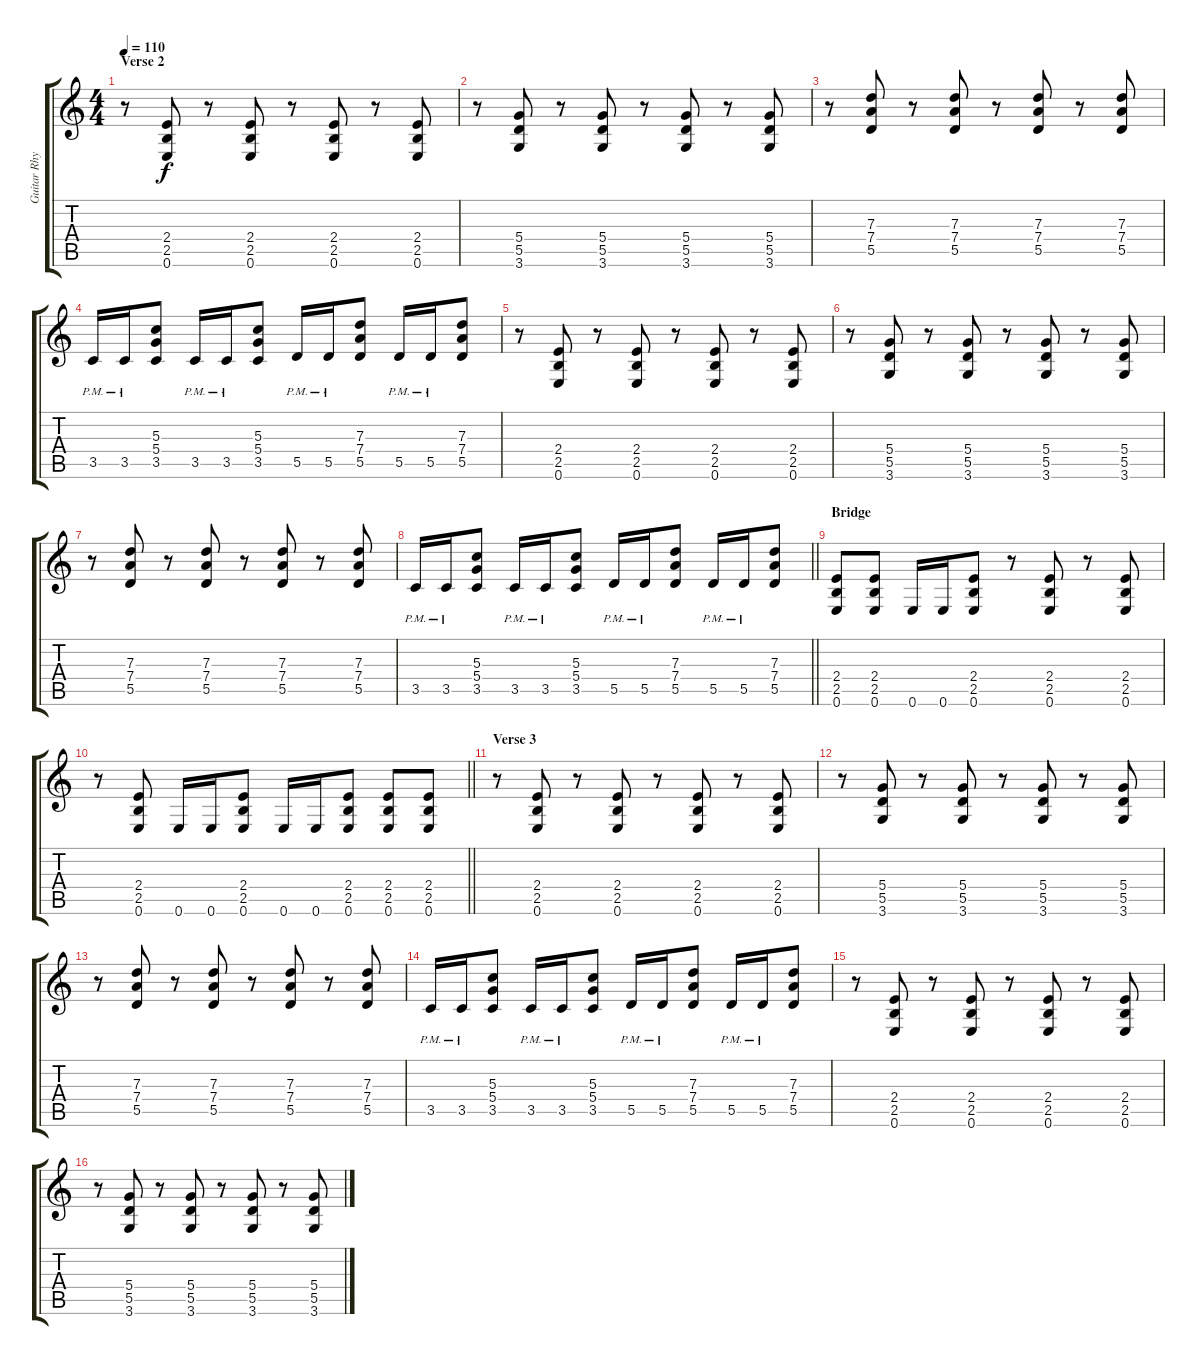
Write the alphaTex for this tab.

\track ("Guitar Rhythm1" "Guitar Rhy") {instrument distortionguitar}
\staff {score tabs}
\tuning (E4 B3 G3 D3 A2 E2) {hide}
\ts (4 4)
\section ("" "Verse 2")
\tempo 110
\clef g2
\ks c
r.8{dy f} (2.4 2.5 0.6).8 r.8 (2.4 2.5 0.6).8 r.8 (2.4 2.5 0.6).8 r.8 (2.4 2.5 0.6).8 |
r.8 (5.4 5.5 3.6).8 r.8 (5.4 5.5 3.6).8 r.8 (5.4 5.5 3.6).8 r.8 (5.4 5.5 3.6).8 |
r.8 (7.3 7.4 5.5).8 r.8 (7.3 7.4 5.5).8 r.8 (7.3 7.4 5.5).8 r.8 (7.3 7.4 5.5).8 |
3.5{pm}.16 3.5{pm}.16 (5.3 5.4 3.5).8 3.5{pm}.16 3.5{pm}.16 (5.3 5.4 3.5).8 5.5{pm}.16 5.5{pm}.16 (7.3 7.4 5.5).8 5.5{pm}.16 5.5{pm}.16 (7.3 7.4 5.5).8 |
r.8 (2.4 2.5 0.6).8 r.8 (2.4 2.5 0.6).8 r.8 (2.4 2.5 0.6).8 r.8 (2.4 2.5 0.6).8 |
r.8 (5.4 5.5 3.6).8 r.8 (5.4 5.5 3.6).8 r.8 (5.4 5.5 3.6).8 r.8 (5.4 5.5 3.6).8 |
r.8 (7.3 7.4 5.5).8 r.8 (7.3 7.4 5.5).8 r.8 (7.3 7.4 5.5).8 r.8 (7.3 7.4 5.5).8 |
\barLineRight lightlight
3.5{pm}.16 3.5{pm}.16 (5.3 5.4 3.5).8 3.5{pm}.16 3.5{pm}.16 (5.3 5.4 3.5).8 5.5{pm}.16 5.5{pm}.16 (7.3 7.4 5.5).8 5.5{pm}.16 5.5{pm}.16 (7.3 7.4 5.5).8 |
\section ("" "Bridge")
(2.4 2.5 0.6).8 (2.4 2.5 0.6).8 0.6.16 0.6.16 (2.4 2.5 0.6).8 r.8 (2.4 2.5 0.6).8 r.8 (2.4 2.5 0.6).8 |
\barLineRight lightlight
r.8 (2.4 2.5 0.6).8 0.6.16 0.6.16 (2.4 2.5 0.6).8 0.6.16 0.6.16 (2.4 2.5 0.6).8 (2.4 2.5 0.6).8 (2.4 2.5 0.6).8 |
\section ("" "Verse 3")
r.8 (2.4 2.5 0.6).8 r.8 (2.4 2.5 0.6).8 r.8 (2.4 2.5 0.6).8 r.8 (2.4 2.5 0.6).8 |
r.8 (5.4 5.5 3.6).8 r.8 (5.4 5.5 3.6).8 r.8 (5.4 5.5 3.6).8 r.8 (5.4 5.5 3.6).8 |
r.8 (7.3 7.4 5.5).8 r.8 (7.3 7.4 5.5).8 r.8 (7.3 7.4 5.5).8 r.8 (7.3 7.4 5.5).8 |
3.5{pm}.16 3.5{pm}.16 (5.3 5.4 3.5).8 3.5{pm}.16 3.5{pm}.16 (5.3 5.4 3.5).8 5.5{pm}.16 5.5{pm}.16 (7.3 7.4 5.5).8 5.5{pm}.16 5.5{pm}.16 (7.3 7.4 5.5).8 |
r.8 (2.4 2.5 0.6).8 r.8 (2.4 2.5 0.6).8 r.8 (2.4 2.5 0.6).8 r.8 (2.4 2.5 0.6).8 |
r.8 (5.4 5.5 3.6).8 r.8 (5.4 5.5 3.6).8 r.8 (5.4 5.5 3.6).8 r.8 (5.4 5.5 3.6).8
